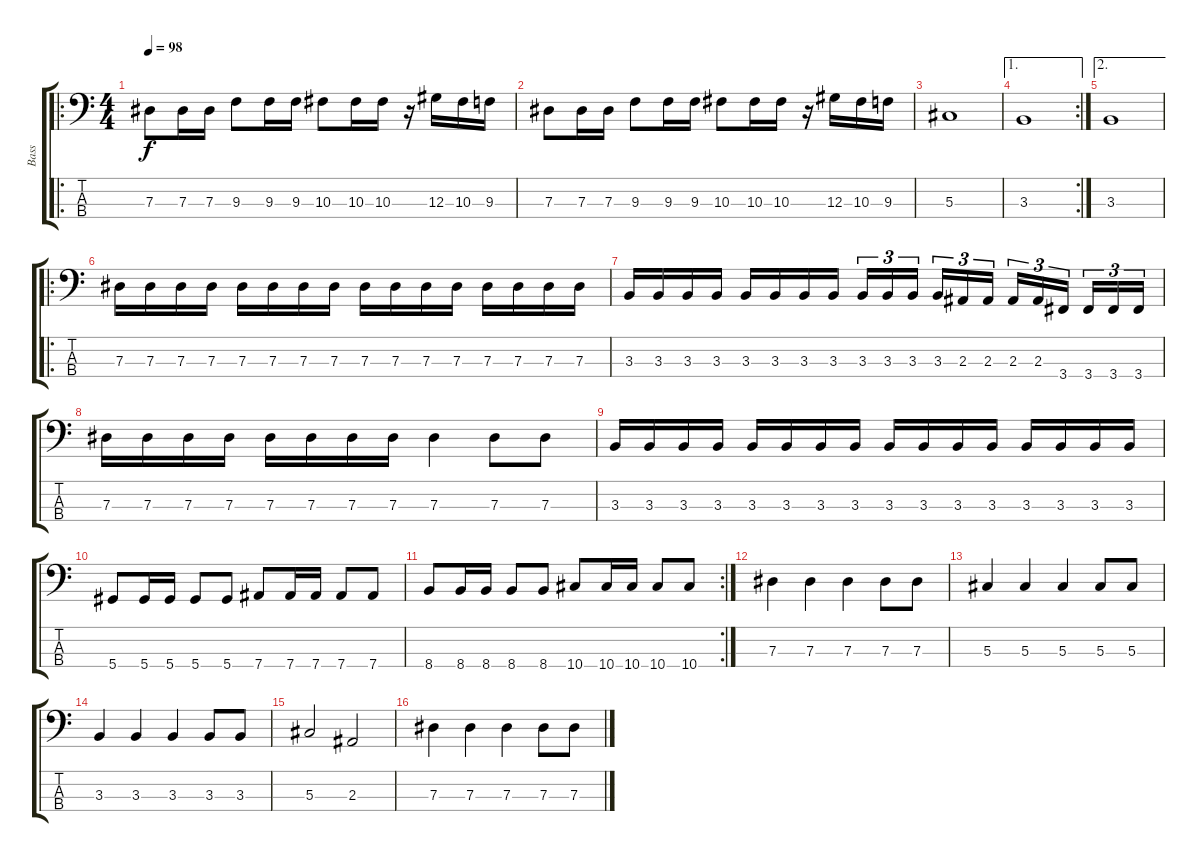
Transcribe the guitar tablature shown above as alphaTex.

\track ("Bass" "Bass") {instrument electricbassfinger}
\staff {score tabs}
\tuning (Gb2 Db2 Ab1 Eb1) {hide}
\ro
\ts (4 4)
\tempo 98
\clef f4
\ks c
7.3.8{dy f} 7.3.16 7.3.16 9.3.8 9.3.16 9.3.16 10.3.8 10.3.16 10.3.16 r.16 12.3.16 10.3.16 9.3.16 |
7.3.8 7.3.16 7.3.16 9.3.8 9.3.16 9.3.16 10.3.8 10.3.16 10.3.16 r.16 12.3.16 10.3.16 9.3.16 |
5.3.1 |
\ae 1
\rc 2
3.3.1 |
\ae 2
3.3.1 |
\ro
7.3.16 7.3.16 7.3.16 7.3.16 7.3.16 7.3.16 7.3.16 7.3.16 7.3.16 7.3.16 7.3.16 7.3.16 7.3.16 7.3.16 7.3.16 7.3.16 |
3.3.16 3.3.16 3.3.16 3.3.16 3.3.16 3.3.16 3.3.16 3.3.16 3.3.16{tu (3 2)} 3.3.16{tu (3 2)} 3.3.16{tu (3 2)} 3.3.16{tu (3 2)} 2.3.16{tu (3 2)} 2.3.16{tu (3 2)} 2.3.16{tu (3 2)} 2.3.16{tu (3 2)} 3.4.16{tu (3 2)} 3.4.16{tu (3 2)} 3.4.16{tu (3 2)} 3.4.16{tu (3 2)} |
7.3.16 7.3.16 7.3.16 7.3.16 7.3.16 7.3.16 7.3.16 7.3.16 7.3.4 7.3.8 7.3.8 |
3.3.16 3.3.16 3.3.16 3.3.16 3.3.16 3.3.16 3.3.16 3.3.16 3.3.16 3.3.16 3.3.16 3.3.16 3.3.16 3.3.16 3.3.16 3.3.16 |
5.4.8 5.4.16 5.4.16 5.4.8 5.4.8 7.4.8 7.4.16 7.4.16 7.4.8 7.4.8 |
\rc 2
8.4.8 8.4.16 8.4.16 8.4.8 8.4.8 10.4.8 10.4.16 10.4.16 10.4.8 10.4.8 |
7.3.4 7.3.4 7.3.4 7.3.8 7.3.8 |
5.3.4 5.3.4 5.3.4 5.3.8 5.3.8 |
3.3.4 3.3.4 3.3.4 3.3.8 3.3.8 |
5.3.2 2.3.2 |
7.3.4 7.3.4 7.3.4 7.3.8 7.3.8
